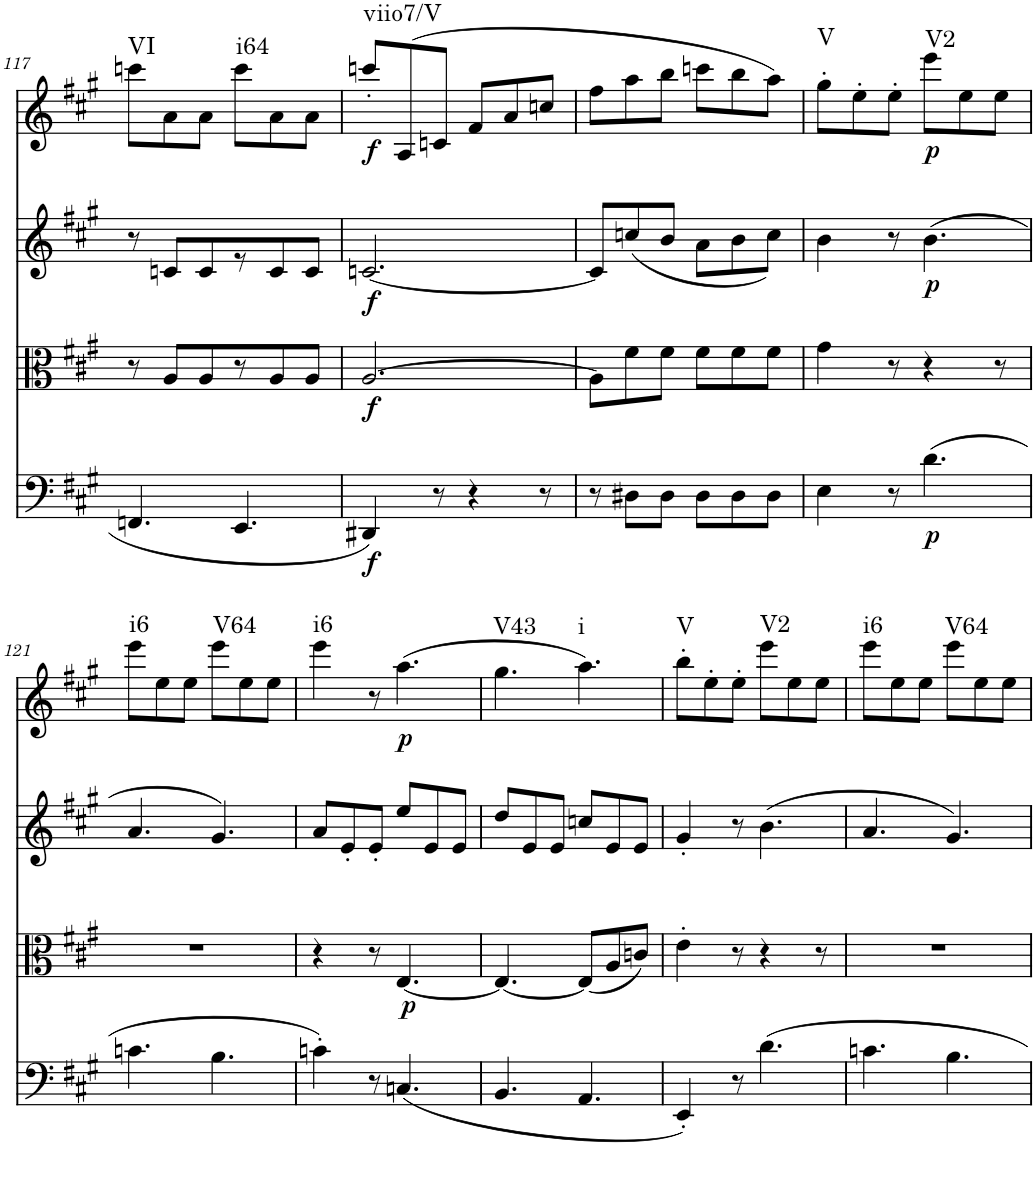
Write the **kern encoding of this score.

**kern	**dynam	**kern	**dynam	**kern	**dynam	**kern	**dynam	**harte
*part4	*part4	*part3	*part3	*part2	*part2	*part1	*part1	*part1
*staff4	*staff4	*staff3	*staff3	*staff2	*staff2	*staff1	*staff1	*
*I"Violoncello	*	*I"Viola	*	*I"Violin 2	*	*I"Violin 1	*	*
*I'Vc	*	*I'Vla	*	*I'Vln	*	*I'Vln	*	*
!!LO:PB:g=z
*clefC4	*	*clefC3	*	*clefG2	*	*clefG2	*	*
*k[f#c#g#]	*	*k[f#c#g#]	*	*k[f#c#g#]	*	*k[f#c#g#]	*	*
*A:	*	*A:	*	*A:	*	*A:	*	*
*M6/8	*	*M6/8	*	*M6/8	*	*M6/8	*	*
=117	=117	=117	=117	=117	=117	=117	=117	=117
!	!	!	!	!	!	!	!	!LO:H:kt=VI
4.FFn/	.	8r	.	8r	.	8cccn\L	.	N
.	.	8A/L	.	8cn/L	.	8a\	.	.
.	.	8A/	.	8c/	.	8a\J	.	.
!	!	!	!	!	!	!	!	!LO:H:kt=i64
4.EE/	.	8r	.	8r	.	8ccc\L	.	N
.	.	8A/	.	8c/	.	8a\	.	.
.	.	8A/J	.	8c/J	.	8a\J	.	.
=118	=118	=118	=118	=118	=118	=118	=118	=118
!	!LO:DY:b	!	!LO:DY:b	!	!LO:DY:b	!	!LO:DY:b	!LO:H:kt=viio7/V
4DD#X/	f	[2.A/	f	[2.cn/	f	8cccn'/L	f	N
.	.	.	.	.	.	(8A/	.	.
8r	.	.	.	.	.	8cn/J	.	.
4r	.	.	.	.	.	8f#/L	.	.
.	.	.	.	.	.	8a/	.	.
8r	.	.	.	.	.	8ccn/J	.	.
=119	=119	=119	=119	=119	=119	=119	=119	=119
8r	.	8A\L]	.	8c/L]	.	8ff#\L	.	.
8D#X\L	.	8f#\	.	(<8ccn/	.	8aa\	.	.
8D#\J	.	8f#\J	.	8b/J	.	8bb\J	.	.
8D#\L	.	8f#\L	.	8a\L	.	8cccn\L	.	.
8D#\	.	8f#\	.	8b\	.	8bb\	.	.
8D#\J	.	8f#\J	.	8cc\J)	.	8aa\J)	.	.
=120	=120	=120	=120	=120	=120	=120	=120	=120
!	!	!	!	!	!	!	!	!LO:H:kt=V
4E\	.	4g#\	.	4b\	.	8gg#'\L	.	N
.	.	.	.	.	.	8ee'\	.	.
8r	.	8r	.	8r	.	8ee'\J	.	.
!	!LO:DY:b	!	!	!	!LO:DY:b	!	!LO:DY:b	!LO:H:kt=V2
(4.d\	p	4r	.	(4.b\	p	8eee\L	p	N
.	.	.	.	.	.	8ee\	.	.
.	.	8r	.	.	.	8ee\J	.	.
!!LO:LB:g=z
=121	=121	=121	=121	=121	=121	=121	=121	=121
!	!	!	!	!	!	!	!	!LO:H:kt=i6
4.cn\	.	2.r	.	4.a/	.	8eee\L	.	N
.	.	.	.	.	.	8ee\	.	.
.	.	.	.	.	.	8ee\J	.	.
!	!	!	!	!	!	!	!	!LO:H:kt=V64
4.B\	.	.	.	4.g#/)	.	8eee\L	.	N
.	.	.	.	.	.	8ee\	.	.
.	.	.	.	.	.	8ee\J	.	.
=122	=122	=122	=122	=122	=122	=122	=122	=122
!	!	!	!	!	!	!	!	!LO:H:kt=i6
4cn'\)	.	4r	.	8a/L	.	4eee\	.	N
.	.	.	.	8e'/	.	.	.	.
8r	.	8r	.	8e'/J	.	8r	.	.
!	!	!	!LO:DY:b	!	!	!	!LO:DY:b	!
(4.Cn/	.	[4.E/	p	8ee/L	.	(4.aa\	p	.
.	.	.	.	8e/	.	.	.	.
.	.	.	.	8e/J	.	.	.	.
=123	=123	=123	=123	=123	=123	=123	=123	=123
!	!	!	!	!	!	!	!	!LO:H:kt=V43
4.BB/	.	4.E/_	.	8dd/L	.	4.gg#\	.	N
.	.	.	.	8e/	.	.	.	.
.	.	.	.	8e/J	.	.	.	.
!	!	!	!	!	!	!	!	!LO:H:kt=i
4.AA/	.	(8E/L]	.	8ccn/L	.	4.aa\)	.	N
.	.	8A/	.	8e/	.	.	.	.
.	.	8cn/J)	.	8e/J	.	.	.	.
=124	=124	=124	=124	=124	=124	=124	=124	=124
!	!	!	!	!	!	!	!	!LO:H:kt=V
4EE'/)	.	4e'\	.	4g#'/	.	8bb'\L	.	N
.	.	.	.	.	.	8ee'\	.	.
8r	.	8r	.	8r	.	8ee'\J	.	.
!	!	!	!	!	!	!	!	!LO:H:kt=V2
4.d\	.	4r	.	(4.b\	.	8eee\L	.	N
.	.	.	.	.	.	8ee\	.	.
.	.	8r	.	.	.	8ee\J	.	.
=125	=125	=125	=125	=125	=125	=125	=125	=125
!	!	!	!	!	!	!	!	!LO:H:kt=i6
4.cn\	.	2.r	.	4.a/	.	8eee\L	.	N
.	.	.	.	.	.	8ee\	.	.
.	.	.	.	.	.	8ee\J	.	.
!	!	!	!	!	!	!	!	!LO:H:kt=V64
4.B\	.	.	.	4.g#/)	.	8eee\L	.	N
.	.	.	.	.	.	8ee\	.	.
.	.	.	.	.	.	8ee\J	.	.
=	=	=	=	=	=	=	=	=
*-	*-	*-	*-	*-	*-	*-	*-	*-
